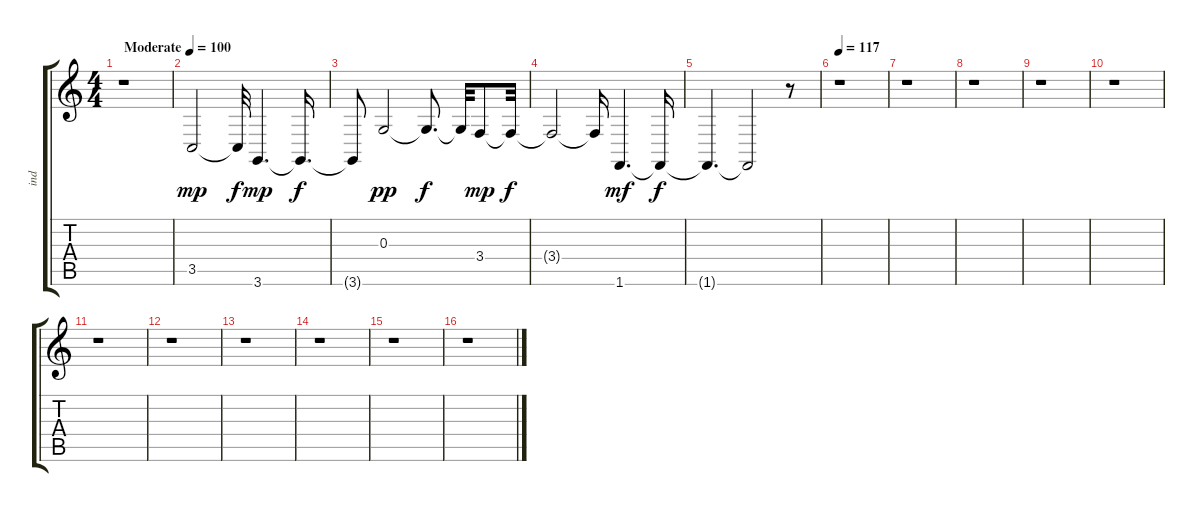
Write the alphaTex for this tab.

\track ("ind" "ind") {instrument seashore}
\staff {score tabs}
\tuning (E4 B3 G3 D3 A2 E2) {hide}
\ts (4 4)
\tempo (100 "Moderate")
\clef g2
\ks c
r.1{dy mp instrument seashore} |
3.5.2 3.5{t}.32{dy f} 3.6.4{d dy mp} 3.6{t}.16{d dy f} |
3.6{t}.8 0.3.2{dy pp} 0.3{t}.8{d dy f} 0.3{t}.32 3.4.8{dy mp} 3.4{t}.32{dy f} |
3.4{t}.2 3.4{t}.16 1.6.4{d dy mf} 1.6{t}.16{dy f} |
1.6{t}.4{d} 1.6{t}.2 r.8 |
\tempo 117
r.1 |
r.1 |
r.1 |
r.1 |
r.1 |
r.1 |
r.1 |
r.1 |
r.1 |
r.1 |
r.1
